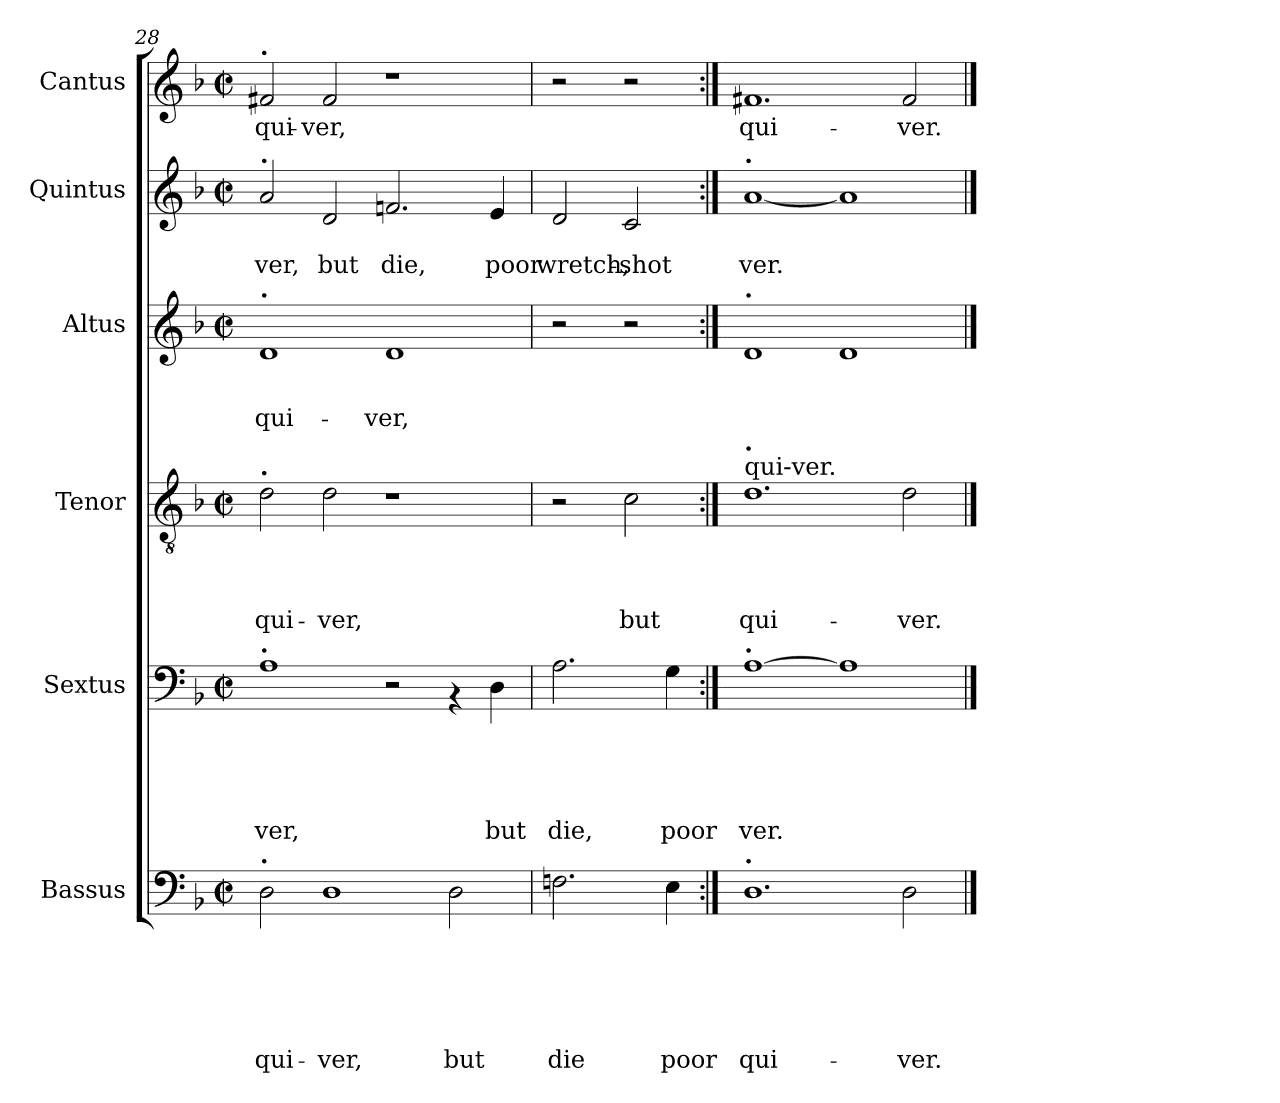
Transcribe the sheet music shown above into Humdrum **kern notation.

**kern	**text	**text	**text	**text	**text	**text	**kern	**text	**text	**text	**text	**text	**kern	**text	**text	**text	**text	**kern	**text	**text	**text	**kern	**text	**text	**kern	**text
*part6	*part6	*part6	*part6	*part6	*part6	*part6	*part5	*part5	*part5	*part5	*part5	*part5	*part4	*part4	*part4	*part4	*part4	*part3	*part3	*part3	*part3	*part2	*part2	*part2	*part1	*part1
*staff6	*staff6	*staff6	*staff6	*staff6	*staff6	*staff6	*staff5	*staff5	*staff5	*staff5	*staff5	*staff5	*staff4	*staff4	*staff4	*staff4	*staff4	*staff3	*staff3	*staff3	*staff3	*staff2	*staff2	*staff2	*staff1	*staff1
*I"Bassus	*	*	*	*	*	*	*I"Sextus	*	*	*	*	*	*I"Tenor	*	*	*	*	*I"Altus	*	*	*	*I"Quintus	*	*	*I"Cantus	*
*clefF4	*	*	*	*	*	*	*clefF4	*	*	*	*	*	*clefGv2	*	*	*	*	*clefG2	*	*	*	*clefG2	*	*	*clefG2	*
*k[b-]	*	*	*	*	*	*	*k[b-]	*	*	*	*	*	*k[b-]	*	*	*	*	*k[b-]	*	*	*	*k[b-]	*	*	*k[b-]	*
*F:	*	*	*	*	*	*	*F:	*	*	*	*	*	*F:	*	*	*	*	*F:	*	*	*	*F:	*	*	*F:	*
*M2/2	*	*	*	*	*	*	*M2/2	*	*	*	*	*	*M2/2	*	*	*	*	*M2/2	*	*	*	*M2/2	*	*	*M2/2	*
*met(c|)	*	*	*	*	*	*	*met(c|)	*	*	*	*	*	*met(c|)	*	*	*	*	*met(c|)	*	*	*	*met(c|)	*	*	*met(c|)	*
=28	=28	=28	=28	=28	=28	=28	=28	=28	=28	=28	=28	=28	=28	=28	=28	=28	=28	=28	=28	=28	=28	=28	=28	=28	=28	=28
!	!	!	!	!	!	!	!	!	!	!	!	!	!	!	!	!	!	!	!	!	!	!	!	!	!LO:TX:a:B:t=.	!
!	!	!	!	!	!	!	!	!	!	!	!	!	!	!	!	!	!	!	!	!	!	!LO:TX:a:B:t=.	!	!	!	!
!	!	!	!	!	!	!	!	!	!	!	!	!	!	!	!	!	!	!LO:TX:a:B:t=.	!	!	!	!	!	!	!	!
!	!	!	!	!	!	!	!	!	!	!	!	!	!LO:TX:a:B:t=.	!	!	!	!	!	!	!	!	!	!	!	!	!
!	!	!	!	!	!	!	!LO:TX:a:B:t=.	!	!	!	!	!	!	!	!	!	!	!	!	!	!	!	!	!	!	!
!LO:TX:a:B:t=.	!	!	!	!	!	!	!	!	!	!	!	!	!	!	!	!	!	!	!	!	!	!	!	!	!	!
!	!	!	!	!	!	!LO:LY:b	!	!	!	!	!	!LO:LY:b	!	!	!	!	!LO:LY:b	!	!	!	!LO:LY:b	!	!	!LO:LY:b	!	!LO:LY:b
2D\	.	.	.	.	.	qui-	1A	.	.	.	.	-ver,	2d\	.	.	.	qui-	1d	.	.	qui-	2a/	.	-ver,	2f#X/	qui-
!	!	!	!	!	!	!LO:LY:b	!	!	!	!	!	!	!	!	!	!	!LO:LY:b	!	!	!	!	!	!	!LO:LY:b	!	!LO:LY:b
1D	.	.	.	.	.	-ver,	.	.	.	.	.	.	2d\	.	.	.	-ver,	.	.	.	.	2d/	.	but	2f#/	-ver,
!	!	!	!	!	!	!	!	!	!	!	!	!	!	!	!	!	!	!	!	!	!LO:LY:b	!	!	!LO:LY:b	!	!
.	.	.	.	.	.	.	2r	.	.	.	.	.	1r	.	.	.	.	1d	.	.	-ver,	2.fn/	.	die,	1r	.
!	!	!	!	!	!	!LO:LY:b	!	!	!	!	!	!	!	!	!	!	!	!	!	!	!	!	!	!	!	!
2D\	.	.	.	.	.	but	4rAA	.	.	.	.	.	.	.	.	.	.	.	.	.	.	.	.	.	.	.
!	!	!	!	!	!	!	!	!	!	!	!	!LO:LY:b	!	!	!	!	!	!	!	!	!	!	!	!LO:LY:b	!	!
.	.	.	.	.	.	.	4D\	.	.	.	.	but	.	.	.	.	.	.	.	.	.	4e/	.	poor	.	.
!!LO:PB:g=z
=29	=29	=29	=29	=29	=29	=29	=29	=29	=29	=29	=29	=29	=29	=29	=29	=29	=29	=29	=29	=29	=29	=29	=29	=29	=29	=29
!	!	!	!	!	!	!LO:LY:b	!	!	!	!	!	!LO:LY:b	!	!	!	!	!	!	!	!	!	!	!	!LO:LY:b	!	!
2.Fn\	.	.	.	.	.	die	2.A\	.	.	.	.	die,	2r	.	.	.	.	2r	.	.	.	2d/	.	wretch,-	2r	.
!	!	!	!	!	!	!	!	!	!	!	!	!	!	!	!	!	!LO:LY:b	!	!	!	!	!	!	!LO:LY:b	!	!
.	.	.	.	.	.	.	.	.	.	.	.	.	2c\	.	.	.	but	2r	.	.	.	2c/	.	-shot	2r	.
!	!	!	!	!	!	!LO:LY:b	!	!	!	!	!	!LO:LY:b	!	!	!	!	!	!	!	!	!	!	!	!	!	!
4E\	.	.	.	.	.	poor	4G\	.	.	.	.	poor	.	.	.	.	.	.	.	.	.	.	.	.	.	.
=30:|!	=30:|!	=30:|!	=30:|!	=30:|!	=30:|!	=30:|!	=30:|!	=30:|!	=30:|!	=30:|!	=30:|!	=30:|!	=30:|!	=30:|!	=30:|!	=30:|!	=30:|!	=30:|!	=30:|!	=30:|!	=30:|!	=30:|!	=30:|!	=30:|!	=30:|!	=30:|!
!	!	!	!	!	!	!	!	!	!	!	!	!	!	!	!	!	!	!	!	!	!	!LO:TX:a:B:t=.	!	!	!	!
!	!	!	!	!	!	!	!	!	!	!	!	!	!	!	!	!	!	!LO:TX:a:B:t=.	!	!	!	!	!	!	!	!
!	!	!	!	!	!	!	!	!	!	!	!	!	!LO:TX:a:t=qui-ver.	!	!	!	!	!	!	!	!	!	!	!	!	!
!	!	!	!	!	!	!	!	!	!	!	!	!	!LO:TX:a:B:t=.	!	!	!	!	!	!	!	!	!	!	!	!	!
!	!	!	!	!	!	!	!LO:TX:a:B:t=.	!	!	!	!	!	!	!	!	!	!	!	!	!	!	!	!	!	!	!
!LO:TX:a:B:t=.	!	!	!	!	!	!	!	!	!	!	!	!	!	!	!	!	!	!	!	!	!	!	!	!	!	!
!	!	!	!	!	!	!LO:LY:b	!	!	!	!	!	!LO:LY:b	!	!	!	!	!LO:LY:b	!	!	!	!	!	!	!LO:LY:b	!	!LO:LY:b
1.D	.	.	.	.	.	qui-	[>1A	.	.	.	.	ver.	1.d	.	.	.	qui-	1d	.	.	.	[<1a	.	ver.	1.f#X	qui-
.	.	.	.	.	.	.	1A]	.	.	.	.	.	.	.	.	.	.	1d	.	.	.	1a]	.	.	.	.
!	!	!	!	!	!	!LO:LY:b	!	!	!	!	!	!	!	!	!	!	!LO:LY:b	!	!	!	!	!	!	!	!	!LO:LY:b
2D\	.	.	.	.	.	-ver.	.	.	.	.	.	.	2d\	.	.	.	-ver.	.	.	.	.	.	.	.	2f#/	-ver.
==	==	==	==	==	==	==	==	==	==	==	==	==	==	==	==	==	==	==	==	==	==	==	==	==	==	==
*-	*-	*-	*-	*-	*-	*-	*-	*-	*-	*-	*-	*-	*-	*-	*-	*-	*-	*-	*-	*-	*-	*-	*-	*-	*-	*-
